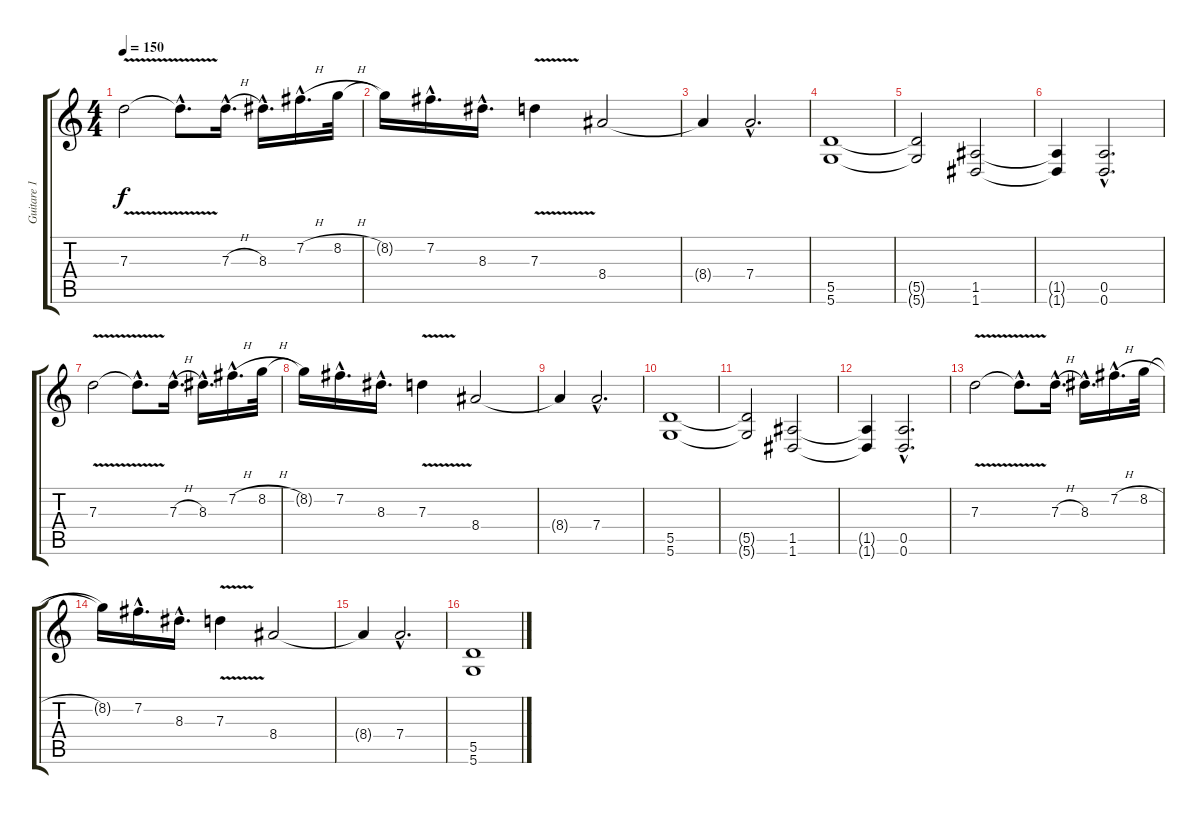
\track ("Guitare 1" "Guitare 1") {instrument distortionguitar}
\staff {score tabs}
\tuning (E4 B3 G3 D3 A2 D2) {hide}
\ts (4 4)
\tempo 150
\clef g2
\ks c
7.3{v}.2{dy f instrument distortionguitar} 7.3{hac t}.8{d} 7.3{h hac}.16{d} 8.3{hac}.16{d} 7.2{h hac}.16{d} 8.2{h}.32 |
8.2{t}.16 7.2{hac}.16{d} 8.3{hac}.16{d} 7.3{v}.4 8.4.2 |
8.4{t}.4 7.4{hac}.2{d} |
(5.5 5.6).1 |
(5.5{t} 5.6{t}).2 (1.5 1.6).2 |
(1.5{t} 1.6{t}).4 (0.5{hac} 0.6{hac}).2{d} |
7.3{v}.2 7.3{hac t}.8{d} 7.3{h hac}.16{d} 8.3{hac}.16{d} 7.2{h hac}.16{d} 8.2{h}.32 |
8.2{t}.16 7.2{hac}.16{d} 8.3{hac}.16{d} 7.3{v}.4 8.4.2 |
8.4{t}.4 7.4{hac}.2{d} |
(5.5 5.6).1 |
(5.5{t} 5.6{t}).2 (1.5 1.6).2 |
(1.5{t} 1.6{t}).4 (0.5{hac} 0.6{hac}).2{d} |
7.3{v}.2 7.3{hac t}.8{d} 7.3{h hac}.16{d} 8.3{hac}.16{d} 7.2{h hac}.16{d} 8.2{h}.32 |
8.2{t}.16 7.2{hac}.16{d} 8.3{hac}.16{d} 7.3{v}.4 8.4.2 |
8.4{t}.4 7.4{hac}.2{d} |
(5.5 5.6).1
